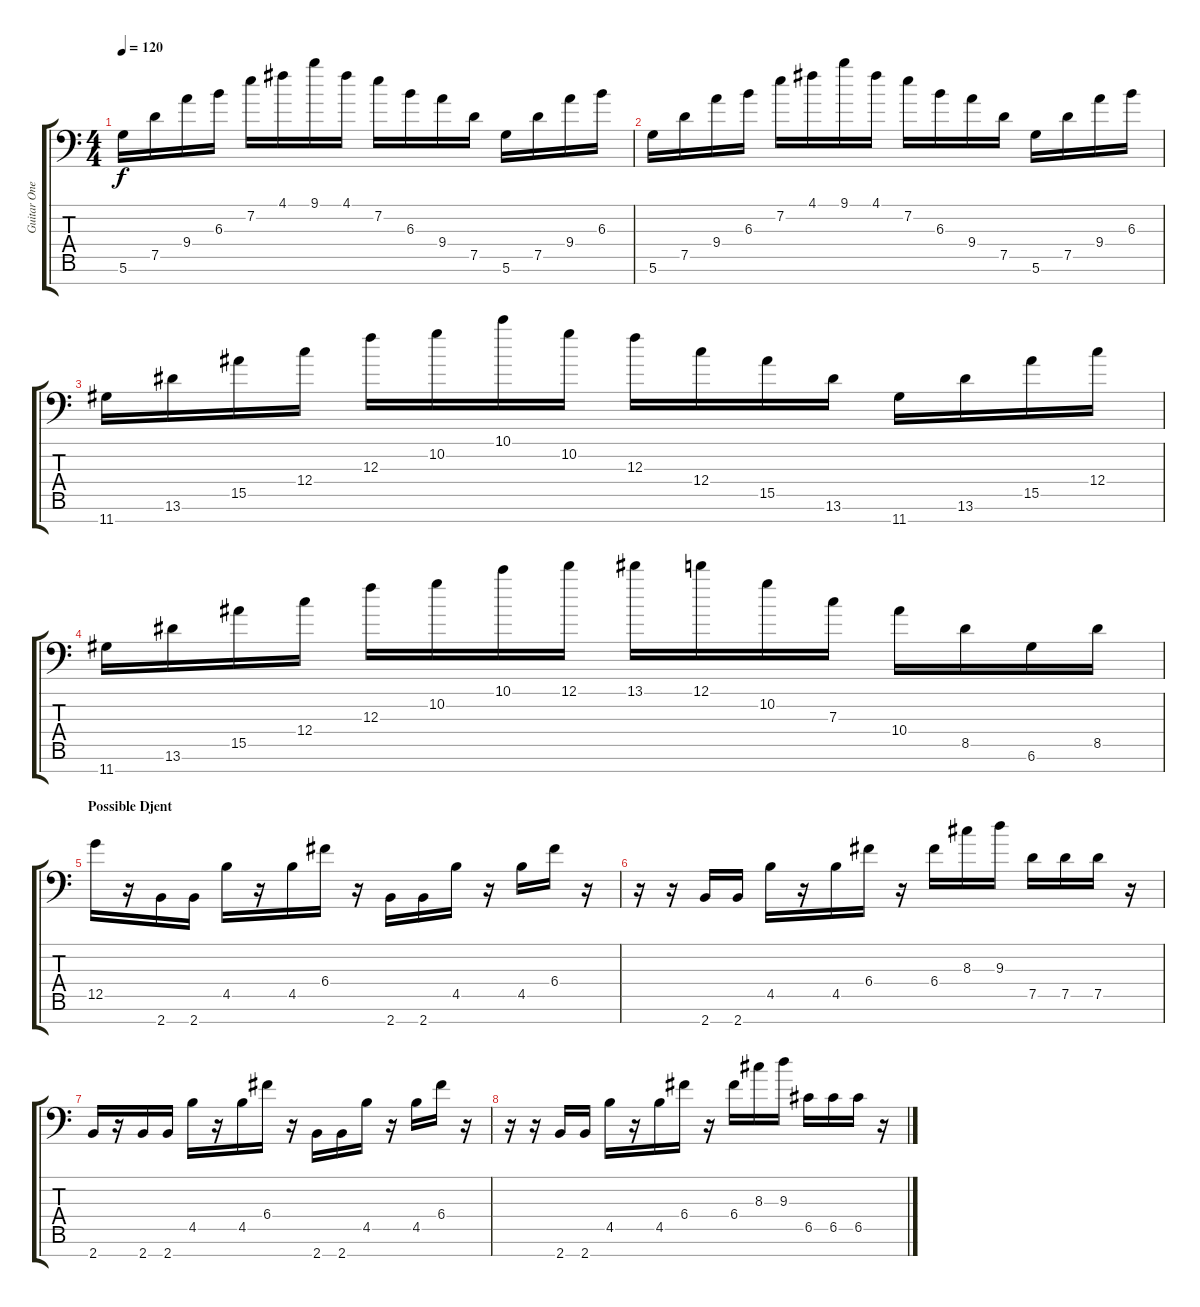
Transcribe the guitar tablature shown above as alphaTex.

\track ("Guitar One" "Guitar One") {instrument overdrivenguitar}
\staff {score tabs}
\tuning (D4 A3 F3 C3 G2 D2 A1) {hide}
\ts (4 4)
\tempo 120
\clef f4
\ks c
5.6.16{dy f} 7.5.16 9.4.16 6.3.16 7.2.16 4.1.16 9.1.16 4.1.16 7.2.16 6.3.16 9.4.16 7.5.16 5.6.16 7.5.16 9.4.16 6.3.16 |
5.6.16 7.5.16 9.4.16 6.3.16 7.2.16 4.1.16 9.1.16 4.1.16 7.2.16 6.3.16 9.4.16 7.5.16 5.6.16 7.5.16 9.4.16 6.3.16 |
11.7.16 13.6.16 15.5.16 12.4.16 12.3.16 10.2.16 10.1.16 10.2.16 12.3.16 12.4.16 15.5.16 13.6.16 11.7.16 13.6.16 15.5.16 12.4.16 |
11.7.16 13.6.16 15.5.16 12.4.16 12.3.16 10.2.16 10.1.16 12.1.16 13.1.16 12.1.16 10.2.16 7.3.16 10.4.16 8.5.16 6.6.16 8.5.16 |
\section ("" "Possible Djent")
12.5.16 r.16 2.7.16 2.7.16 4.5.16 r.16 4.5.16 6.4.16 r.16 2.7.16 2.7.16 4.5.16 r.16 4.5.16 6.4.16 r.16 |
r.16 r.16 2.7.16 2.7.16 4.5.16 r.16 4.5.16 6.4.16 r.16 6.4.16 8.3.16 9.3.16 7.5.16 7.5.16 7.5.16 r.16 |
2.7.16 r.16 2.7.16 2.7.16 4.5.16 r.16 4.5.16 6.4.16 r.16 2.7.16 2.7.16 4.5.16 r.16 4.5.16 6.4.16 r.16 |
r.16 r.16 2.7.16 2.7.16 4.5.16 r.16 4.5.16 6.4.16 r.16 6.4.16 8.3.16 9.3.16 6.5.16 6.5.16 6.5.16 r.16
